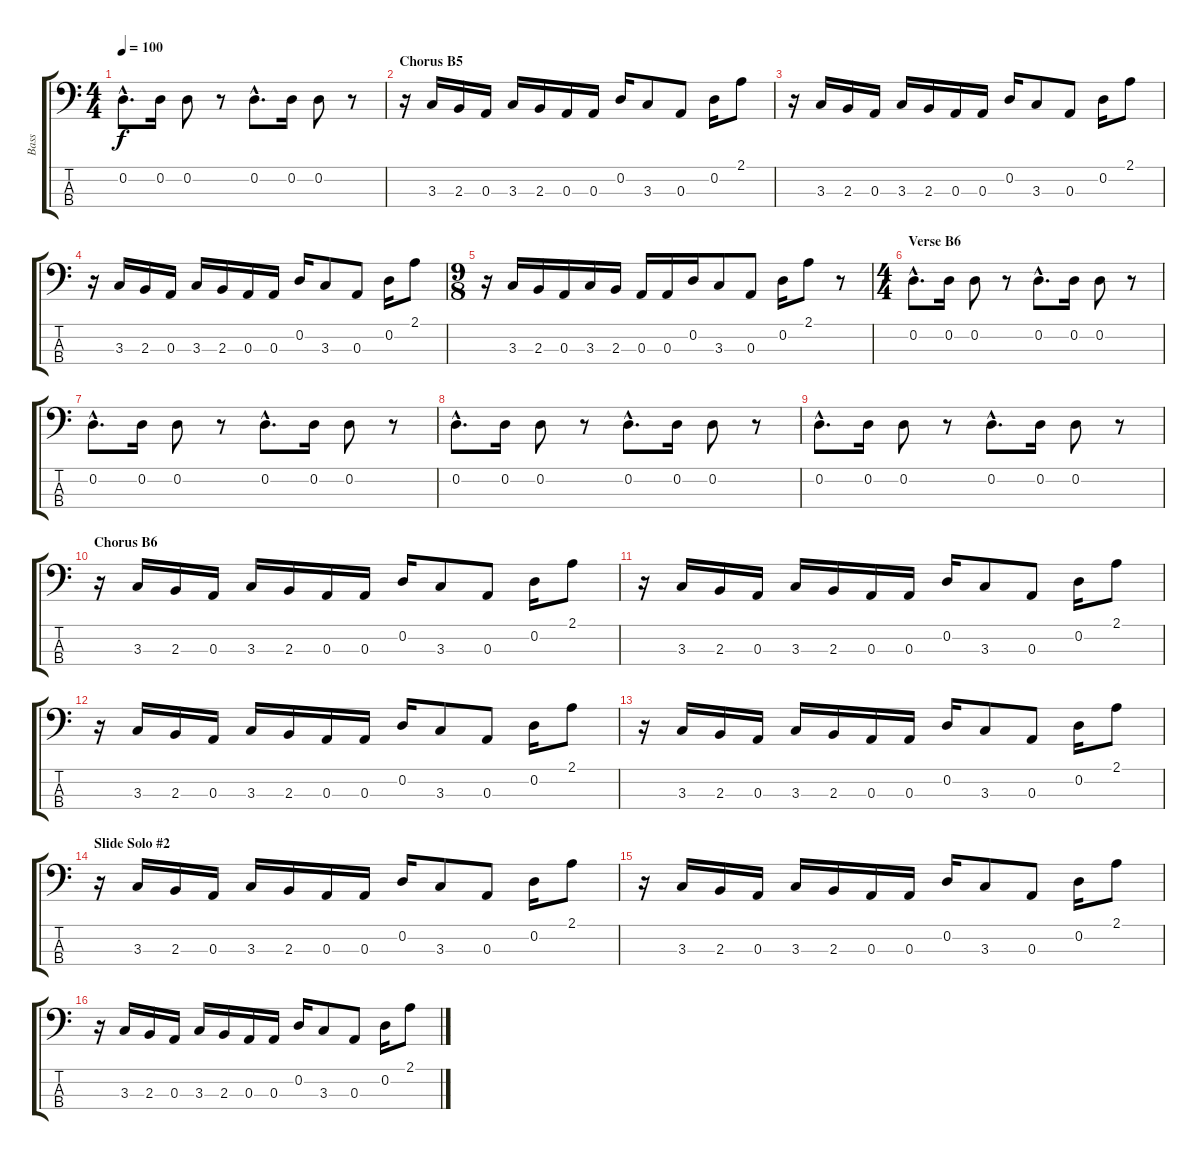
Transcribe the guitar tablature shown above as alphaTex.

\track ("Bass" "Bass") {instrument electricbassfinger}
\staff {score tabs}
\tuning (G2 D2 A1 E1) {hide}
\ts (4 4)
\tempo 100
\clef f4
\ks c
0.2{hac}.8{d dy f} 0.2.16 0.2.8 r.8 0.2{hac}.8{d} 0.2.16 0.2.8 r.8 |
\section ("" "Chorus B5")
r.16 3.3.16 2.3.16 0.3.16 3.3.16 2.3.16 0.3.16 0.3.16 0.2.16 3.3.8 0.3.8 0.2.16 2.1.8 |
r.16 3.3.16 2.3.16 0.3.16 3.3.16 2.3.16 0.3.16 0.3.16 0.2.16 3.3.8 0.3.8 0.2.16 2.1.8 |
r.16 3.3.16 2.3.16 0.3.16 3.3.16 2.3.16 0.3.16 0.3.16 0.2.16 3.3.8 0.3.8 0.2.16 2.1.8 |
\ts (9 8)
r.16 3.3.16 2.3.16 0.3.16 3.3.16 2.3.16 0.3.16 0.3.16 0.2.16 3.3.8 0.3.8 0.2.16 2.1.8 r.8 |
\ts (4 4)
\section ("" "Verse B6")
0.2{hac}.8{d} 0.2.16 0.2.8 r.8 0.2{hac}.8{d} 0.2.16 0.2.8 r.8 |
0.2{hac}.8{d} 0.2.16 0.2.8 r.8 0.2{hac}.8{d} 0.2.16 0.2.8 r.8 |
0.2{hac}.8{d} 0.2.16 0.2.8 r.8 0.2{hac}.8{d} 0.2.16 0.2.8 r.8 |
0.2{hac}.8{d} 0.2.16 0.2.8 r.8 0.2{hac}.8{d} 0.2.16 0.2.8 r.8 |
\section ("" "Chorus B6")
r.16 3.3.16 2.3.16 0.3.16 3.3.16 2.3.16 0.3.16 0.3.16 0.2.16 3.3.8 0.3.8 0.2.16 2.1.8 |
r.16 3.3.16 2.3.16 0.3.16 3.3.16 2.3.16 0.3.16 0.3.16 0.2.16 3.3.8 0.3.8 0.2.16 2.1.8 |
r.16 3.3.16 2.3.16 0.3.16 3.3.16 2.3.16 0.3.16 0.3.16 0.2.16 3.3.8 0.3.8 0.2.16 2.1.8 |
r.16 3.3.16 2.3.16 0.3.16 3.3.16 2.3.16 0.3.16 0.3.16 0.2.16 3.3.8 0.3.8 0.2.16 2.1.8 |
\section ("" "Slide Solo #2")
r.16 3.3.16 2.3.16 0.3.16 3.3.16 2.3.16 0.3.16 0.3.16 0.2.16 3.3.8 0.3.8 0.2.16 2.1.8 |
r.16 3.3.16 2.3.16 0.3.16 3.3.16 2.3.16 0.3.16 0.3.16 0.2.16 3.3.8 0.3.8 0.2.16 2.1.8 |
r.16 3.3.16 2.3.16 0.3.16 3.3.16 2.3.16 0.3.16 0.3.16 0.2.16 3.3.8 0.3.8 0.2.16 2.1.8
